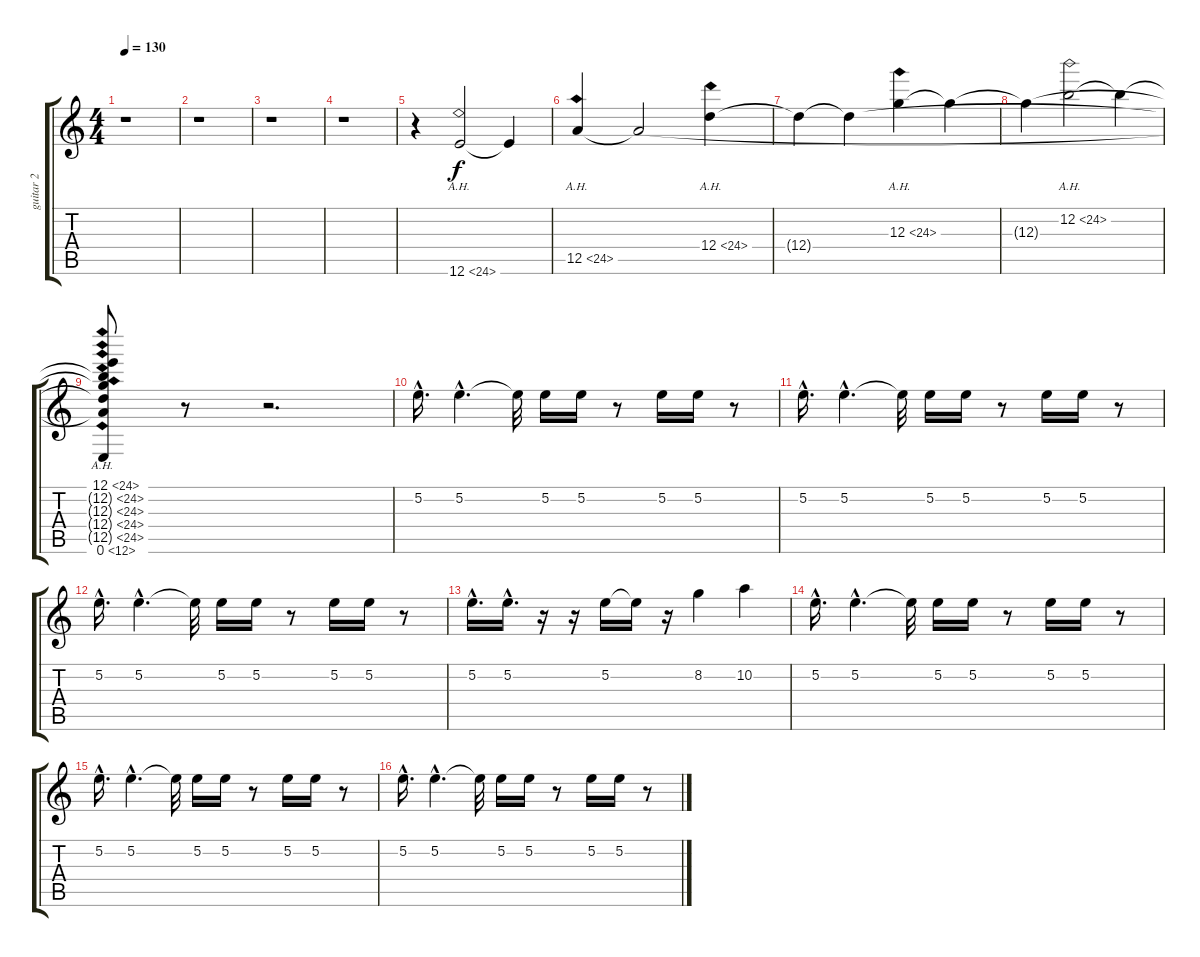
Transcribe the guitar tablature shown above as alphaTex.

\track ("guitar 2" "guitar 2") {instrument acousticguitarsteel}
\staff {score tabs}
\tuning (E4 B3 G3 D3 A2 E2) {hide}
\ts (4 4)
\tempo 130
\clef g2
\ks c
r.1{dy f instrument acousticguitarsteel} |
r.1 |
r.1 |
r.1 |
r.4 12.6{ah 12}.2 12.6{t}.4 |
12.5{ah 12}.4 12.5{t}.2 12.4{ah 12}.4 |
12.4{t}.4 12.4{t}.4 12.3{ah 12}.4 12.3{t}.4 |
12.3{t}.4 12.2{ah 12}.2 12.2{t}.4 |
(12.1{ah 12} 12.2{ah 12 t} 12.3{ah 12 t} 12.4{ah 12 t} 12.5{ah 12 t} 0.6{ah 12}).8 r.8 r.2{d} |
5.2{hac}.16{d} 5.2{hac}.4{d} 5.2{t}.32 5.2.16 5.2.16 r.8 5.2.16 5.2.16 r.8 |
5.2{hac}.16{d} 5.2{hac}.4{d} 5.2{t}.32 5.2.16 5.2.16 r.8 5.2.16 5.2.16 r.8 |
5.2{hac}.16{d} 5.2{hac}.4{d} 5.2{t}.32 5.2.16 5.2.16 r.8 5.2.16 5.2.16 r.8 |
5.2{hac}.16{d} 5.2{hac}.16{d} r.16 r.16 5.2.16 5.2{t}.16 r.16 8.2.4 10.2.4 |
5.2{hac}.16{d} 5.2{hac}.4{d} 5.2{t}.32 5.2.16 5.2.16 r.8 5.2.16 5.2.16 r.8 |
5.2{hac}.16{d} 5.2{hac}.4{d} 5.2{t}.32 5.2.16 5.2.16 r.8 5.2.16 5.2.16 r.8 |
5.2{hac}.16{d} 5.2{hac}.4{d} 5.2{t}.32 5.2.16 5.2.16 r.8 5.2.16 5.2.16 r.8
